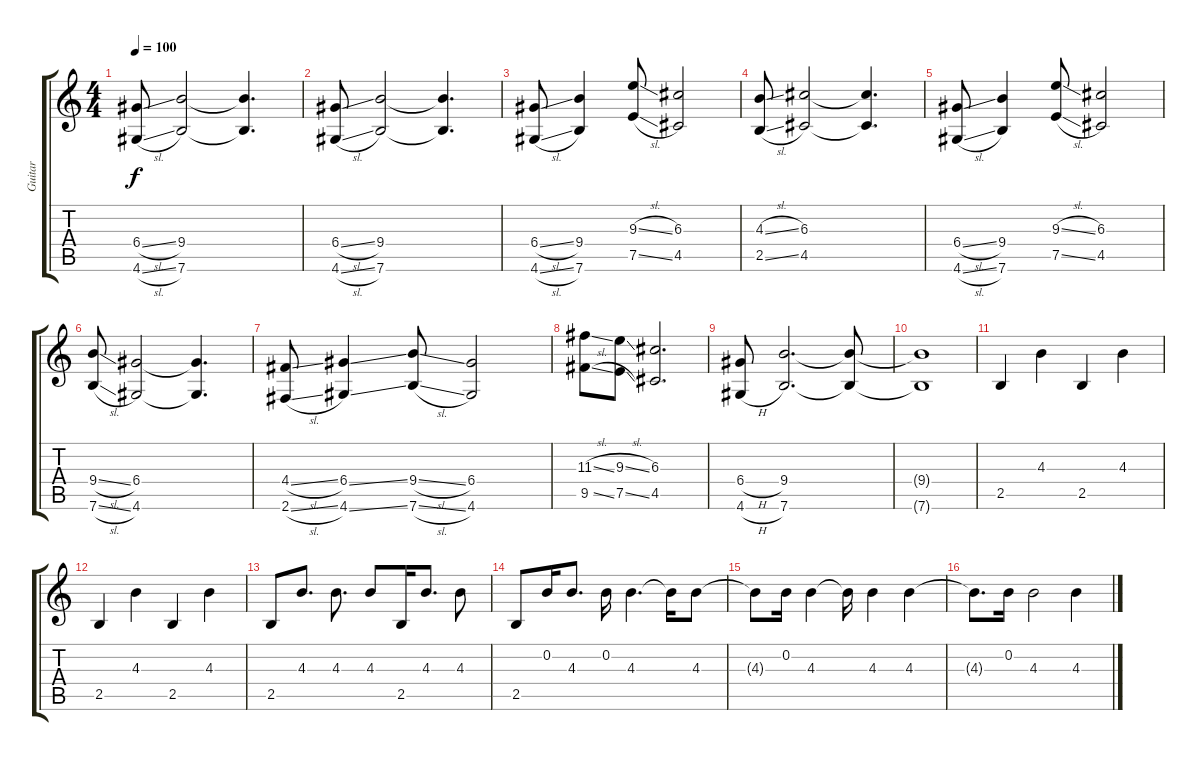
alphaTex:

\track ("Guitar" "Guitar") {instrument distortionguitar}
\staff {score tabs}
\tuning (E4 B3 G3 D3 A2 E2) {hide}
\ts (4 4)
\tempo 100
\clef g2
\ks c
(6.4{sl} 4.6{sl}).8{dy f instrument distortionguitar} (9.4 7.6).2 (9.4{t} 7.6{t}).4{d} |
(6.4{sl} 4.6{sl}).8 (9.4 7.6).2 (9.4{t} 7.6{t}).4{d} |
(6.4{sl} 4.6{sl}).8 (9.4 7.6).4 (9.3{sl} 7.5{sl}).8 (6.3 4.5).2 |
(4.3{sl} 2.5{sl}).8 (6.3 4.5).2 (6.3{t} 4.5{t}).4{d} |
(6.4{sl} 4.6{sl}).8 (9.4 7.6).4 (9.3{sl} 7.5{sl}).8 (6.3 4.5).2 |
(9.4{sl} 7.6{sl}).8 (6.4 4.6).2 (6.4{t} 4.6{t}).4{d} |
(4.4{sl} 2.6{sl}).8 (6.4{ss} 4.6{ss}).4 (9.4{sl} 7.6{sl}).8 (6.4 4.6).2 |
(11.3{sl} 9.5{sl}).8 (9.3{sl} 7.5{sl}).8 (6.3 4.5).2{d} |
(6.4{h} 4.6{h}).8 (9.4 7.6).2{d} (9.4{t} 7.6{t}).8 |
(9.4{t} 7.6{t}).1 |
2.5.4 4.3.4 2.5.4 4.3.4 |
2.5.4 4.3.4 2.5.4 4.3.4 |
2.5.8 4.3.8{d} 4.3.8{d} 4.3.8 2.5.16 4.3.8{d} 4.3.8 |
2.5.8 0.2.16 4.3.8{d} 0.2.16 4.3.4{d} 4.3{t}.16 4.3.8 |
4.3{t}.8 0.2.16 4.3.4 4.3{t}.16 4.3.4 4.3.4 |
4.3{t}.8{d} 0.2.16 4.3.2 4.3.4
